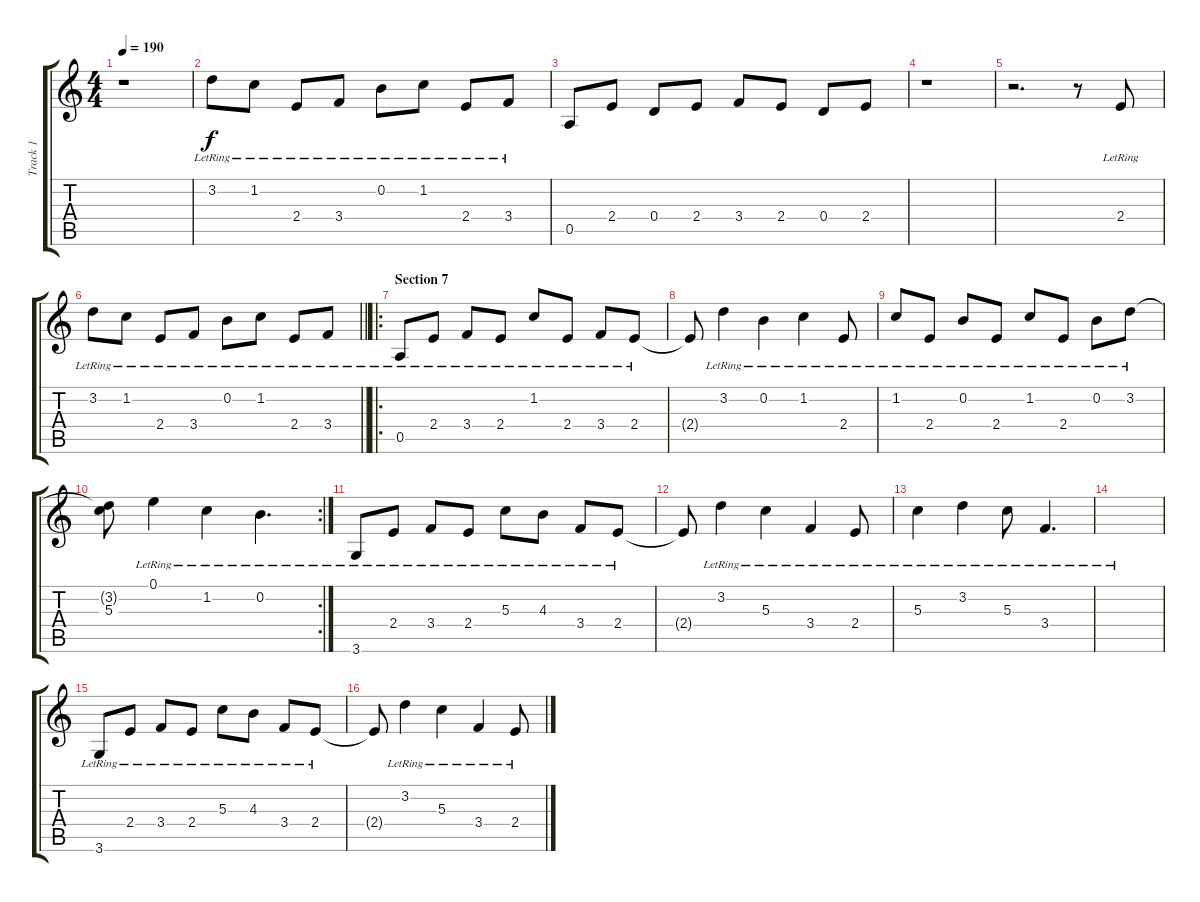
\track ("Track 1" "Track 1") {instrument acousticguitarsteel}
\staff {score tabs}
\tuning (E4 B3 G3 D3 A2 E2) {hide}
\ts (4 4)
\tempo 190
\clef g2
\ks c
r.1{dy f} |
3.2{lr}.8 1.2{lr}.8 2.4{lr}.8 3.4{lr}.8 0.2{lr}.8 1.2{lr}.8 2.4{lr}.8 3.4{lr}.8 |
0.5.8 2.4.8 0.4.8 2.4.8 3.4.8 2.4.8 0.4.8 2.4.8 |
r.1 |
r.2{d} r.8 2.4{lr}.8 |
\barLineRight lightlight
3.2{lr}.8 1.2{lr}.8 2.4{lr}.8 3.4{lr}.8 0.2{lr}.8 1.2{lr}.8 2.4{lr}.8 3.4{lr}.8 |
\ro
\section ("" "Section 7")
0.5{lr}.8 2.4{lr}.8 3.4{lr}.8 2.4{lr}.8 1.2{lr}.8 2.4{lr}.8 3.4{lr}.8 2.4{lr}.8 |
2.4{t}.8 3.2{lr}.4 0.2{lr}.4 1.2{lr}.4 2.4{lr}.8 |
1.2{lr}.8 2.4{lr}.8 0.2{lr}.8 2.4{lr}.8 1.2{lr}.8 2.4{lr}.8 0.2{lr}.8 3.2{lr}.8 |
\rc 2
(3.2{t} 5.3).8 0.1{lr}.4 1.2{lr}.4 0.2{lr}.4{d} |
3.6{lr}.8 2.4{lr}.8 3.4{lr}.8 2.4{lr}.8 5.3{lr}.8 4.3{lr}.8 3.4{lr}.8 2.4{lr}.8 |
2.4{t}.8 3.2{lr}.4 5.3{lr}.4 3.4{lr}.4 2.4{lr}.8 |
5.3{lr}.4 3.2{lr}.4 5.3{lr}.8 3.4{lr}.4{d} |
|
3.6{lr}.8 2.4{lr}.8 3.4{lr}.8 2.4{lr}.8 5.3{lr}.8 4.3{lr}.8 3.4{lr}.8 2.4{lr}.8 |
2.4{t}.8 3.2{lr}.4 5.3{lr}.4 3.4{lr}.4 2.4{lr}.8
